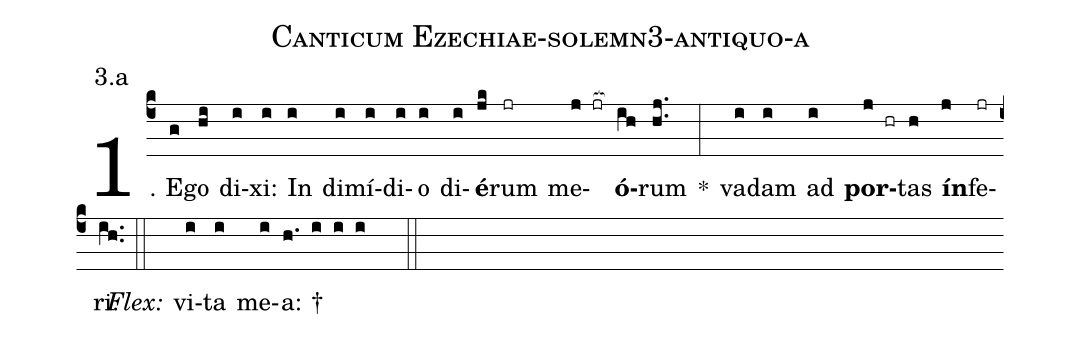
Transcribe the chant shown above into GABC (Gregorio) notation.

name: Canticum Ezechiae-solemn3-antiquo-a;
annotation: 3.a;
%%
(c4)1. E(g)go(hi) di(i)xi:(i) In(i) di(i)mí(i)di(i)o(i) di(i)<b>é</b>(jk)rum(jr) me(j jr[ocb:1{])<b>ó</b>(ih[ocb:0}])rum(hj..) *(:) va(i)dam(i) ad(i) <b>por</b>(j hr)tas(h) <b>ín</b>(j)fe(jr)ri.(ih..) (::)
<i>Flex:</i>()  vi(i)ta(i) me(i)a: †(h. i i i  ::)
